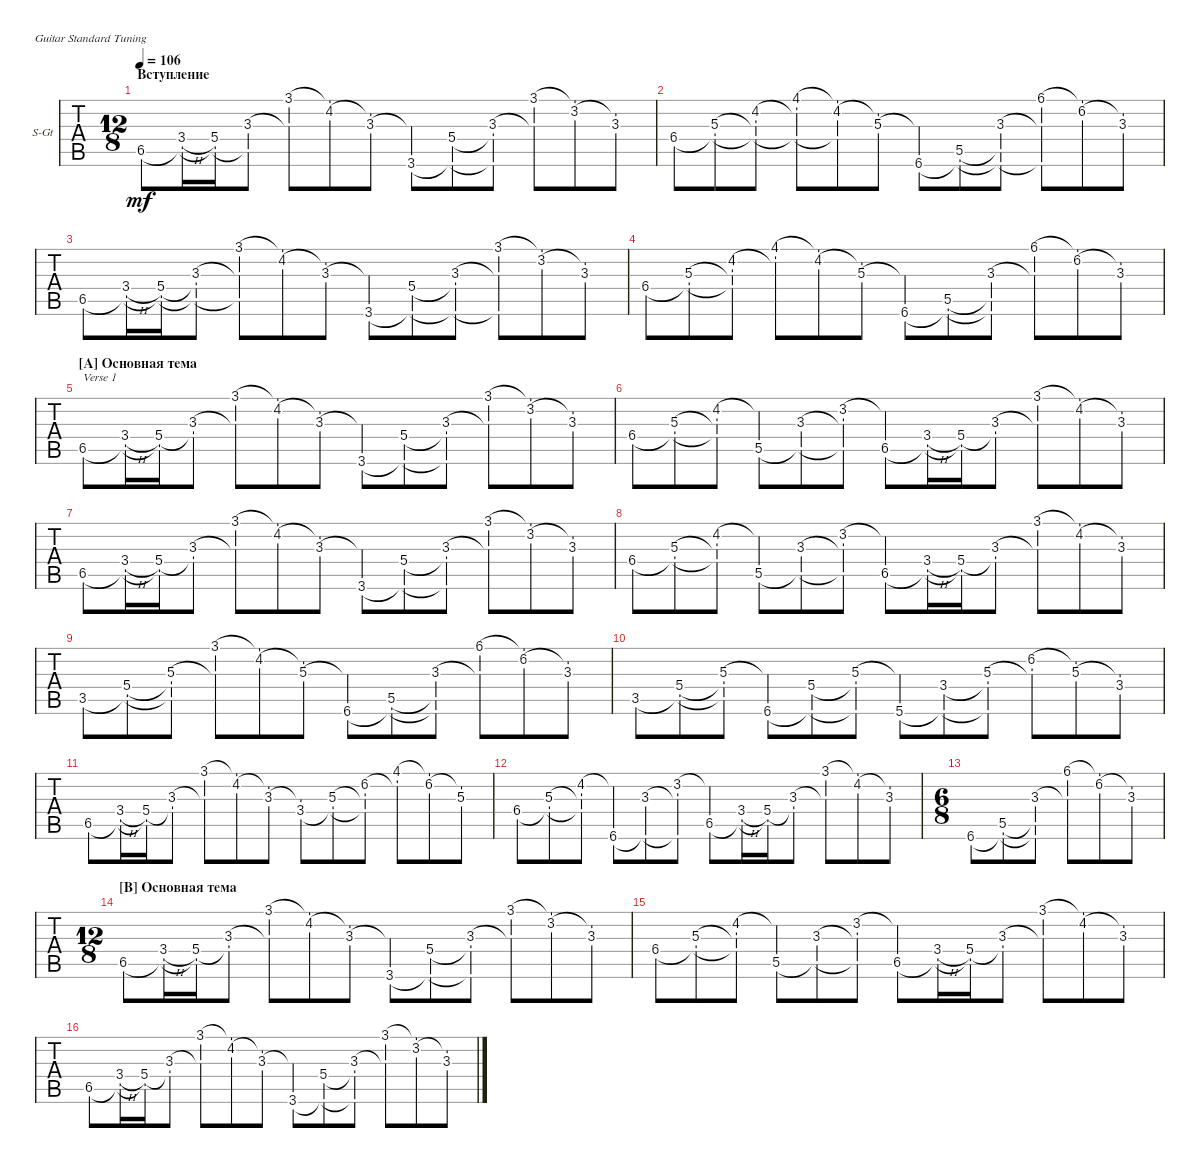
\defaultSystemsLayout 4
\bracketExtendMode groupsimilarinstruments
\firstSystemTrackNameOrientation horizontal
\otherSystemsTrackNameOrientation horizontal
\track ("Steel Guitar" "S-Gt") {instrument acousticguitarsteel}
\staff {tabs}
\tuning (E4 B3 G3 D3 A2 E2)
\ts (12 8)
\section ("" "Вступление")
\tempo 106
\clef g2
\ks eb
6.5.8{dy mf instrument acousticguitarsteel} (3.4{h} 6.5{t}).16 (5.4 6.5{t}).16 (3.3 6.5{t}).8 (3.1 3.3{t}).8 (4.2 3.1{t}).8 (3.3 4.2{t}).8 (3.6 3.3{t}).8 (5.4 3.6{t}).8 (3.3 3.6{t} 5.4{t}).8 (3.1 3.3{t}).8 (3.2 3.1{t}).8 (3.3 3.2{t}).8 |
6.4.8 (5.3 6.4{t}).8 (4.2 6.4{t} 5.3{t}).8 (4.1 6.4{t} 4.2{t}).8 (4.2 6.4{t} 4.1{t}).8 (5.3 4.2{t}).8 (6.6 5.3{t}).8 (5.5 6.6{t}).8 (3.3 6.6{t} 5.5{t}).8 (6.1 6.6{t} 3.3{t}).8 (6.2 6.1{t}).8 (3.3 6.2{t}).8 |
6.5.8 (3.4{h} 6.5{t}).16 (5.4 6.5{t}).16 (3.3 6.5{t} 5.4{t}).8 (3.1 6.5{t} 3.3{t}).8 (4.2 3.1{t}).8 (3.3 4.2{t}).8 (3.6 3.3{t}).8 (5.4 3.6{t}).8 (3.3 3.6{t} 5.4{t}).8 (3.1 3.6{t} 3.3{t}).8 (3.2 3.1{t}).8 (3.3 3.2{t}).8 |
6.4.8 (5.3 6.4{t}).8 (4.2 6.4{t} 5.3{t}).8 (4.1 4.2{t}).8 (4.2 4.1{t}).8 (5.3 4.2{t}).8 (6.6 5.3{t}).8 (5.5 6.6{t}).8 (3.3 6.6{t} 5.5{t}).8 (6.1 3.3{t}).8 (6.2 6.1{t}).8 (3.3 6.2{t}).8 |
\section ("A" "Основная тема")
6.5.8{txt "Verse 1"} (3.4{h} 6.5{t}).16 (5.4 6.5{t}).16 (3.3 5.4{t}).8 (3.1 3.3{t}).8 (4.2 3.1{t}).8 (3.3 4.2{t}).8 (3.6 3.3{t}).8 (5.4 3.6{t}).8 (3.3 3.6{t} 5.4{t}).8 (3.1 3.3{t}).8 (3.2 3.1{t}).8 (3.3 3.2{t}).8 |
6.4.8 (5.3 6.4{t}).8 (4.2 6.4{t} 5.3{t}).8 (5.5 4.2{t}).8 (3.3 5.5{t}).8 (3.2 3.3{t} 5.5{t}).8 (6.5 3.2{t}).8 (3.4{h} 6.5{t}).16 (5.4 6.5{t}).16 (3.3 5.4{t}).8 (3.1 3.3{t}).8 (4.2 3.1{t}).8 (3.3 4.2{t}).8 |
6.5.8 (3.4{h} 6.5{t}).16 (5.4 6.5{t}).16 (3.3 5.4{t}).8 (3.1 3.3{t}).8 (4.2 3.1{t}).8 (3.3 4.2{t}).8 (3.6 3.3{t}).8 (5.4 3.6{t}).8 (3.3 3.6{t} 5.4{t}).8 (3.1 3.3{t}).8 (3.2 3.1{t}).8 (3.3 3.2{t}).8 |
6.4.8 (5.3 6.4{t}).8 (4.2 6.4{t} 5.3{t}).8 (5.5 4.2{t}).8 (3.3 5.5{t}).8 (3.2 5.5{t} 3.3{t}).8 (6.5 3.2{t}).8 (3.4{h} 6.5{t}).16 (5.4 6.5{t}).16 (3.3 5.4{t}).8 (3.1 3.3{t}).8 (4.2 3.1{t}).8 (3.3 4.2{t}).8 |
3.5.8 (5.4 3.5{t}).8 (5.3 3.5{t} 5.4{t}).8 (3.1 5.3{t}).8 (4.2 3.1{t}).8 (5.3 4.2{t}).8 (6.6 5.3{t}).8 (5.5 6.6{t}).8 (3.3 6.6{t} 5.5{t}).8 (6.1 3.3{t}).8 (6.2 6.1{t}).8 (3.3 6.2{t}).8 |
3.5.8 (5.4 3.5{t}).8 (5.3 3.5{t} 5.4{t}).8 (6.6 5.3{t}).8 (5.4 6.6{t}).8 (5.3 6.6{t} 5.4{t}).8 (5.6 5.3{t}).8 (3.4 5.6{t}).8 (5.3 5.6{t} 3.4{t}).8 (6.2 5.3{t}).8 (5.3 6.2{t}).8 (3.4 5.3{t}).8 |
6.5.8 (3.4{h} 6.5{t}).16 (5.4 6.5{t}).16 (3.3 5.4{t}).8 (3.1 3.3{t}).8 (4.2 3.1{t}).8 (3.3 4.2{t}).8 (3.4 3.3{t}).8 (5.3 3.4{t}).8 (6.2 3.4{t} 5.3{t}).8 (4.1 6.2{t}).8 (6.2 4.1{t}).8 (5.3 6.2{t}).8 |
6.4.8 (5.3 6.4{t}).8 (4.2 6.4{t} 5.3{t}).8 (6.6 4.2{t}).8 (3.3 6.6{t}).8 (3.2 6.6{t} 3.3{t}).8 (6.5 3.2{t}).8 (3.4{h} 6.5{t}).16 (5.4 6.5{t}).16 (3.3 5.4{t}).8 (3.1 3.3{t}).8 (4.2 3.1{t}).8 (3.3 4.2{t}).8 |
\ts (6 8)
6.6.8 (5.5 6.6{t}).8 (3.3 6.6{t} 5.5{t}).8 (6.1 3.3{t}).8 (6.2 6.1{t}).8 (3.3 6.2{t}).8 |
\ts (12 8)
\section ("B" "Основная тема")
6.5.8 (3.4{h} 6.5{t}).16 (5.4 6.5{t}).16 (3.3 5.4{t}).8 (3.1 3.3{t}).8 (4.2 3.1{t}).8 (3.3 4.2{t}).8 (3.6 3.3{t}).8 (5.4 3.6{t}).8 (3.3 3.6{t} 5.4{t}).8 (3.1 3.3{t}).8 (3.2 3.1{t}).8 (3.3 3.2{t}).8 |
6.4.8 (5.3 6.4{t}).8 (4.2 6.4{t} 5.3{t}).8 (5.5 4.2{t}).8 (3.3 5.5{t}).8 (3.2 3.3{t} 5.5{t}).8 (6.5 3.2{t}).8 (3.4{h} 6.5{t}).16 (5.4 6.5{t}).16 (3.3 5.4{t}).8 (3.1 3.3{t}).8 (4.2 3.1{t}).8 (3.3 4.2{t}).8 |
6.5.8 (3.4{h} 6.5{t}).16 (5.4 6.5{t}).16 (3.3 5.4{t}).8 (3.1 3.3{t}).8 (4.2 3.1{t}).8 (3.3 4.2{t}).8 (3.6 3.3{t}).8 (5.4 3.6{t}).8 (3.3 3.6{t} 5.4{t}).8 (3.1 3.3{t}).8 (3.2 3.1{t}).8 (3.3 3.2{t}).8
